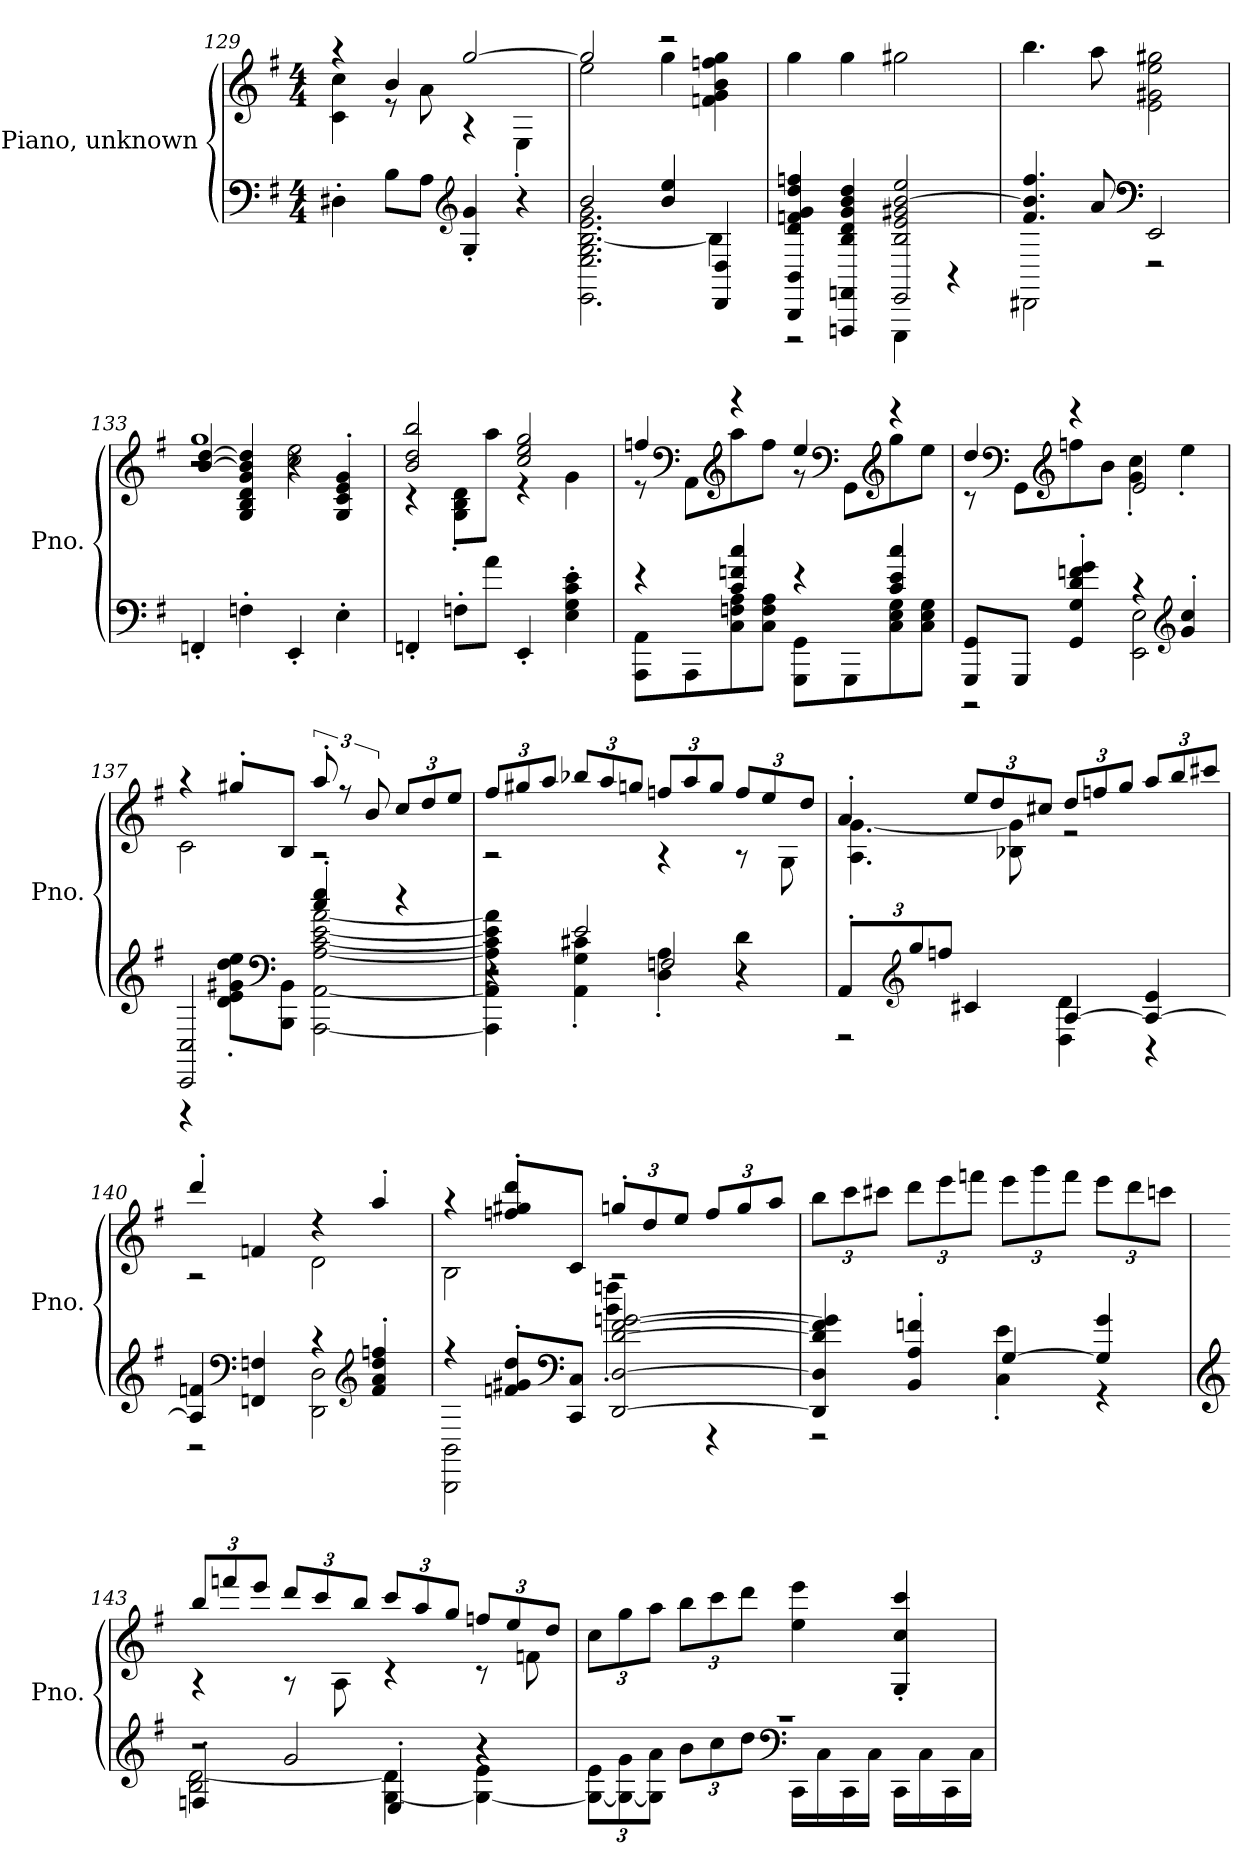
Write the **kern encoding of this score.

**kern	**kern
*part1	*part1
*staff2	*staff1
*I"Piano, unknown	*
*I'Pno.	*
*clefF4	*clefG2
*k[f#]	*k[f#]
*M4/4	*M4/4
=129	=129
*	*^
4D#X'\	4r	4c\ 4cc\
8B\L	4b/	8r
8A\J	.	8a\
*clefG2	*	*
4G/' 4g/'	[2gg/	4r
4r	.	4E'\
=130	=130	=130
*^	*	*
2b/	2.EE\ 2.E\ 2.G\ [2.B\ 2.e\ 2.g\	2gg/]	2ee\
4b/ 4ee/	.	2r	4gg\
4DD/ 4D/	4B\]	.	4fn\ 4g\ 4b\ 4ffn\ 4gg\
*	*	*v	*v
!!LO:LB:g=z
=131	=131	=131
4BBB/ 4BB/ 4d/ 4fn/ 4g/ 4dd/ 4ffn/	2r	4gg\
4FFFn/ 4FFn/ 4B/ 4d/ 4g/ 4b/ 4dd/	.	4gg\
2EE/ 2B/ 2e/ 2g#X/ [2b/ 2ee/	4EEE\	2gg#X\
.	4r	.
=132	=132	=132
4.f#/ 4.b/] 4.ff#/	2DD#X\	4.bb\
8a/	.	8aa\
*clefF4	*	*
2EE/	2r	2e\ 2g#X\ 2ee\ 2gg#X\
*v	*v	*
=133	=133
*	*^
*	*	*^
4FFn'/	1gg	2r	[4b/ [4dd/
4Fn'\	.	.	4G/ 4B/ 4d/ 4g/ 4b/] 4dd/]
4EE'/	.	2cc\ 2ee\	4r
4E'\	.	.	4G/' 4c/' 4e/' 4g/'
*	*	*v	*v
=134	=134	=134
4FFn'/	2b/ 2dd/ 2bb/	4r
8Fn'\L	.	8G\' 8B\' 8d\'L
8a\J	.	8aa\J
4EE'/	2cc/ 2ee/ 2gg/	4r
4E\' 4G\' 4c\' 4e\'	.	4g\
=135	=135	=135
*^	*	*
4r	8AAA\ 8AA\L	4ffn/	8r
*	*	*clefF4	*
.	8AAA\	.	8AA\L
*	*	*clefG2	*
4c/ 4fn/ 4cc/	8C\ 8Fn\ 8A\	4r	8aa\
.	8C\ 8F\ 8A\J	.	8ff\J
4r	8GGG\ 8GG\L	4ee/	8r
*	*	*clefF4	*
.	8GGG\	.	8GG\L
*	*	*clefG2	*
4c/ 4e/ 4cc/	8C\ 8E\ 8G\	4r	8gg\
.	8C\ 8E\ 8G\J	.	8ee\J
!!LO:PB:g=z	!!
=136	=136	=136	=136
8GGG/ 8GG/L	2r	4dd/	8r
*	*	*clefF4	*
8GGG/J	.	.	8GG\L
*	*	*clefG2	*
4GG/' 4G/' 4d/' 4fn/' 4g/'	.	4r	8ffn\
.	.	.	8b\J
4r	2EE\ 2E\	2e/	4g\' 4cc\'
*clefG2	*	*	*
4g/' 4cc/'	.	.	4ee'\
=137	=137	=137	=137
2CC/ 2C/	4r	4r	2c\
.	8d\' 8e\' 8g#X\' 8dd\' 8ee\'L	8gg#X'/L	.
*clefF4	*	*	*
.	8BBB\ 8BB\J	8B/J	.
4cc/' 4ee/'	[2AAA\ [2AA\ [2A\ [2c\ [2e\ [2a\	12aa'/	2r
.	.	12r	.
.	.	12b/	.
*	*	*Xbrackettup	*
4r	.	12cc/L	.
.	.	12dd/	.
.	.	12ee/J	.
=138	=138	=138	=138
*	*^	*	*
4r	4AAA\] 4AA\] 4A\] 4c\] 4e\] 4a\]	2r	12ff#/L	2r
.	.	.	12gg#X/	.
.	.	.	12aa/J	.
2e/	4AA\' 4G\' 4c#X\'	.	12bb-X/L	.
.	.	.	12aa/	.
.	.	.	12ggn/J	.
.	4D\' 4A\'	2Fn/	12ffn/L	4r
.	.	.	12aa/	.
.	.	.	12gg/J	.
4r	4d\	.	12ff/L	8r
.	.	.	12ee/	.
.	.	.	.	8G\
.	.	.	12dd/J	.
*v	*v	*v	*	*
!!LO:LB:g=z	!!
=139	=139	=139
*Xbrackettup	*	*
*^	*	*
12AA'/L	2r	4a'/	4.A\ [4.g\
*clefG2	*	*	*
12gg/	.	.	.
12ffn/J	.	.	.
4c#X/	.	12ee/L	.
.	.	12dd/	.
.	.	.	8B-X\ 8g\]
.	.	12cc#X/J	.
[4A/	4D\ 4d\	12dd/L	2r
.	.	12ffn/	.
.	.	12gg/J	.
4A/_ 4e/	4r	12aa/L	.
.	.	12bb/	.
.	.	12ccc#X/J	.
=140	=140	=140	=140
4A/] 4fn/	2r	4ddd'/	2r
*clefF4	*	*	*
4FFn/ 4Fn/	.	4fn/	.
4r	2DD\ 2D\	4r	2d\
*clefG2	*	*	*
4f/' 4a/' 4dd/' 4ffn/'	.	4aa'/	.
=141	=141	=141	=141
4r	2BBB\ 2BB\	4r	2B\
8fn/' 8g#X/' 8dd/'L	.	8ffn/' 8gg#X/' 8ddd/'L	.
*clefF4	*	*	*
8CC/ 8C/J	.	8c/J	.
[2DD/ [2D/ [2d/ [2f/ [2gn/	4b\' 4ffn\'	12ggn'/L	2r
.	.	12dd/	.
.	.	12ee/J	.
.	4r	12ff/L	.
.	.	12gg/	.
.	.	12aa/J	.
*	*	*v	*v
!!LO:LB:g=z
=142	=142	=142
4DD/] 4D/] 4d/] 4f/] 4g/]	2r	12bb\L
.	.	12ccc\
.	.	12ccc#X\J
4BB/' 4A/' 4fn/'	.	12ddd\L
.	.	12eee\
.	.	12fffn\J
[4G/	4C\' 4e\'	12eee\L
.	.	12ggg\
.	.	12fff\J
4G/] 4g/	4r	12eee\L
.	.	12ddd\
.	.	12cccn\J
*v	*v	*
=143	=143
*clefG2	*
*^	*^
*	*^	*	*
4Fn'/	2B\ [2d\	2r	12bb/L	4r
.	.	.	12fffn/	.
.	.	.	12eee/J	.
2g/	.	.	12ddd/L	8r
.	.	.	12ccc/	.
.	.	.	.	8A\
.	.	.	12bb/J	.
.	[4G\ 4d\]	4E'/	12ccc/L	4r
.	.	.	12aa/	.
.	.	.	12gg/J	.
4r	4G\_ 4e\	4r	12ffn/L	8r
.	.	.	12ee/	.
.	.	.	.	8fn\
.	.	.	12dd/J	.
*	*v	*v	*	*
*	*	*v	*v
!!LO:LB:g=z
=144	=144	=144
1r	12G\_ 12e\L	12cc\L
.	12G\_ 12g\	12gg\
.	12G\] 12a\J	12aa\J
.	12b\L	12bb\L
.	12cc\	12ccc\
.	12dd\J	12ddd\J
*clefF4	*	*
.	16CC\LL	4ee\ 4eee\
.	16C\	.
.	16CC\	.
.	16C\JJ	.
.	16CC\LL	4G/' 4cc/' 4ccc/'
.	16C\	.
.	16CC\	.
.	16C\JJ	.
*v	*v	*
=	=
*-	*-
